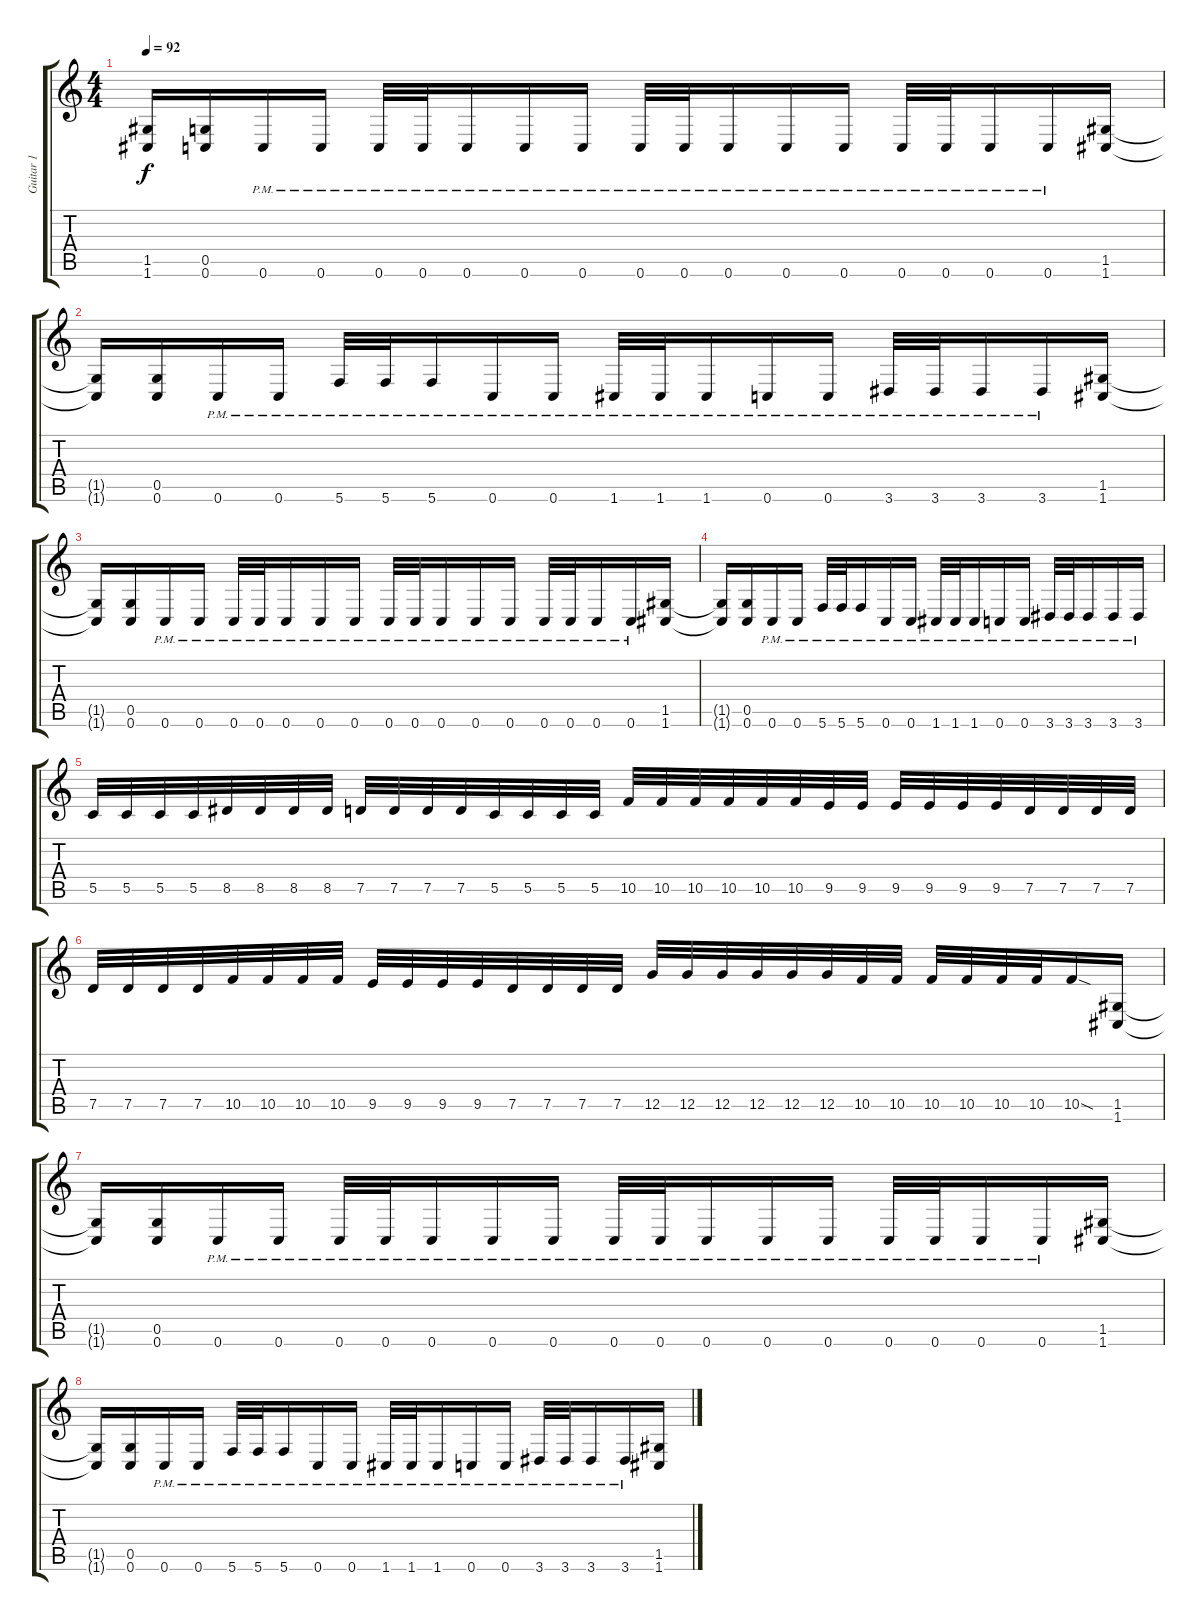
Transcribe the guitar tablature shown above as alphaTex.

\track ("Guitar 1" "Guitar 1") {instrument distortionguitar}
\staff {score tabs}
\tuning (D4 A3 F3 C3 G2 C2) {hide}
\ts (4 4)
\tempo 92
\clef g2
\ks c
(1.5{t} 1.6{t}).16{dy f} (0.5 0.6).16 0.6{pm}.16 0.6{pm}.16 0.6{pm}.32 0.6{pm}.32 0.6{pm}.16 0.6{pm}.16 0.6{pm}.16 0.6{pm}.32 0.6{pm}.32 0.6{pm}.16 0.6{pm}.16 0.6{pm}.16 0.6{pm}.32 0.6{pm}.32 0.6{pm}.16 0.6{pm}.16 (1.5 1.6).16 |
(1.5{t} 1.6{t}).16 (0.5 0.6).16 0.6{pm}.16 0.6{pm}.16 5.6{pm}.32 5.6{pm}.32 5.6{pm}.16 0.6{pm}.16 0.6{pm}.16 1.6{pm}.32 1.6{pm}.32 1.6{pm}.16 0.6{pm}.16 0.6{pm}.16 3.6{pm}.32 3.6{pm}.32 3.6{pm}.16 3.6{pm}.16 (1.5 1.6).16 |
(1.5{t} 1.6{t}).16 (0.5 0.6).16 0.6{pm}.16 0.6{pm}.16 0.6{pm}.32 0.6{pm}.32 0.6{pm}.16 0.6{pm}.16 0.6{pm}.16 0.6{pm}.32 0.6{pm}.32 0.6{pm}.16 0.6{pm}.16 0.6{pm}.16 0.6{pm}.32 0.6{pm}.32 0.6{pm}.16 0.6{pm}.16 (1.5 1.6).16 |
(1.5{t} 1.6{t}).16 (0.5 0.6).16 0.6{pm}.16 0.6{pm}.16 5.6{pm}.32 5.6{pm}.32 5.6{pm}.16 0.6{pm}.16 0.6{pm}.16 1.6{pm}.32 1.6{pm}.32 1.6{pm}.16 0.6{pm}.16 0.6{pm}.16 3.6{pm}.32 3.6{pm}.32 3.6{pm}.16 3.6{pm}.16 3.6{pm}.16 |
5.5.32 5.5.32 5.5.32 5.5.32 8.5.32 8.5.32 8.5.32 8.5.32 7.5.32 7.5.32 7.5.32 7.5.32 5.5.32 5.5.32 5.5.32 5.5.32 10.5.32 10.5.32 10.5.32 10.5.32 10.5.32 10.5.32 9.5.32 9.5.32 9.5.32 9.5.32 9.5.32 9.5.32 7.5.32 7.5.32 7.5.32 7.5.32 |
7.5.32 7.5.32 7.5.32 7.5.32 10.5.32 10.5.32 10.5.32 10.5.32 9.5.32 9.5.32 9.5.32 9.5.32 7.5.32 7.5.32 7.5.32 7.5.32 12.5.32 12.5.32 12.5.32 12.5.32 12.5.32 12.5.32 10.5.32 10.5.32 10.5.32 10.5.32 10.5.32 10.5.32 10.5{sod}.16 (1.5 1.6).16 |
(1.5{t} 1.6{t}).16 (0.5 0.6).16 0.6{pm}.16 0.6{pm}.16 0.6{pm}.32 0.6{pm}.32 0.6{pm}.16 0.6{pm}.16 0.6{pm}.16 0.6{pm}.32 0.6{pm}.32 0.6{pm}.16 0.6{pm}.16 0.6{pm}.16 0.6{pm}.32 0.6{pm}.32 0.6{pm}.16 0.6{pm}.16 (1.5 1.6).16 |
(1.5{t} 1.6{t}).16 (0.5 0.6).16 0.6{pm}.16 0.6{pm}.16 5.6{pm}.32 5.6{pm}.32 5.6{pm}.16 0.6{pm}.16 0.6{pm}.16 1.6{pm}.32 1.6{pm}.32 1.6{pm}.16 0.6{pm}.16 0.6{pm}.16 3.6{pm}.32 3.6{pm}.32 3.6{pm}.16 3.6{pm}.16 (1.5 1.6).16
